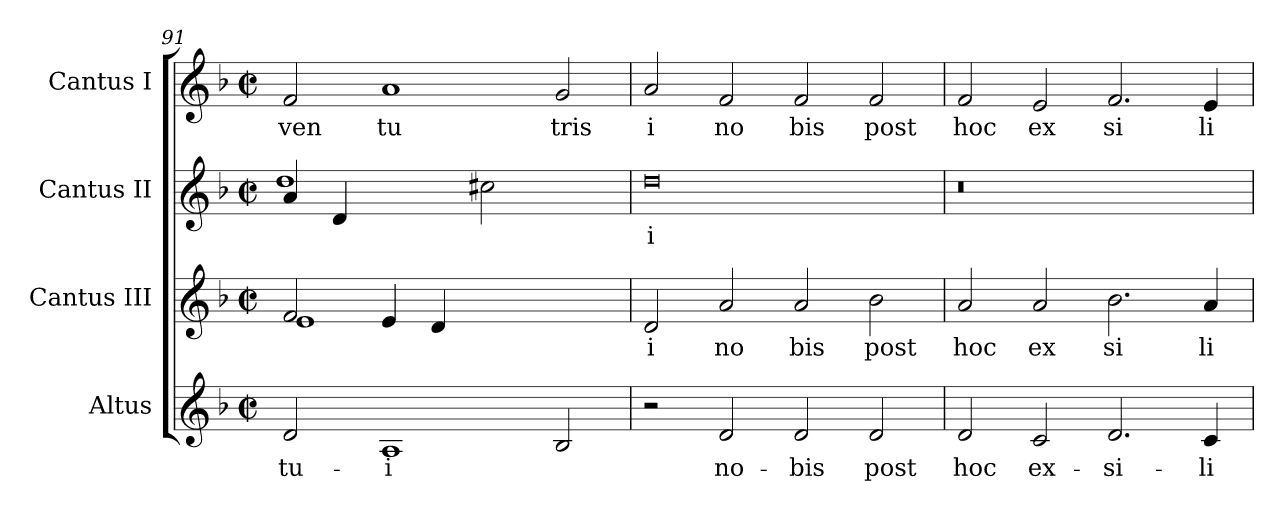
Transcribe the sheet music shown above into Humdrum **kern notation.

**kern	**text	**kern	**text	**kern	**text	**kern	**text
*part4	*part4	*part3	*part3	*part2	*part2	*part1	*part1
*staff4	*staff4	*staff3	*staff3	*staff2	*staff2	*staff1	*staff1
*I"Altus	*	*I"Cantus III	*	*I"Cantus II	*	*I"Cantus I	*
*clefG2	*	*clefG2	*	*clefG2	*	*clefG2	*
*k[b-]	*	*k[b-]	*	*k[b-]	*	*k[b-]	*
*F:	*	*F:	*	*F:	*	*F:	*
*M2/2	*	*M2/2	*	*M2/2	*	*M2/2	*
*met(c|)	*	*met(c|)	*	*met(c|)	*	*met(c|)	*
=91	=91	=91	=91	=91	=91	=91	=91
!	!LO:LY:b:cj	!	!	!	!	!	!LO:LY:b:cj
*	*	*^	*	*^	*	*	*
2d/	tu-	2f/	1e	.	4a/	1dd	.	2f/	ven
.	.	.	.	.	4d/	.	.	.	.
!	!LO:LY:b:cj	!	!	!	!	!	!	!	!LO:LY:b:cj
1A	-i	4e/	.	.	2ryy	.	.	1a	tu
.	.	4d/	.	.	.	.	.	.	.
.	.	1ryy	1ryy	.	1ryy	2cc#X\	.	.	.
!	!	!	!	!	!	!	!	!	!LO:LY:b:cj
2B-/	.	.	.	.	.	2ryy	.	2g/	tris
*	*	*v	*v	*	*	*	*	*	*
=92	=92	=92	=92	=92	=92	=92	=92	=92
!	!	!	!LO:LY:b:cj	!	!	!LO:LY:b:cj	!	!LO:LY:b:cj
*	*	*	*	*v	*v	*	*	*
2r	.	2d/	i	0dd	-i	2a/	i
!	!LO:LY:b:cj	!	!LO:LY:b:cj	!	!	!	!LO:LY:b:cj
2d/	no-	2a/	no	.	.	2f/	no
!	!LO:LY:b:cj	!	!LO:LY:b:cj	!	!	!	!LO:LY:b:cj
2d/	-bis	2a/	bis	.	.	2f/	bis
!	!LO:LY:b:cj	!	!LO:LY:b:cj	!	!	!	!LO:LY:b:cj
2d/	post	2b-\	post	.	.	2f/	post
=93	=93	=93	=93	=93	=93	=93	=93
!	!LO:LY:b:cj	!	!LO:LY:b:cj	!	!	!	!LO:LY:b:cj
2d/	hoc	2a/	hoc	0r	.	2f/	hoc
!	!LO:LY:b:cj	!	!LO:LY:b:cj	!	!	!	!LO:LY:b:cj
2c/	ex-	2a/	ex	.	.	2e/	ex
!	!LO:LY:b:cj	!	!LO:LY:b:cj	!	!	!	!LO:LY:b:cj
2.d/	-si-	2.b-\	si	.	.	2.f/	si
!	!LO:LY:b:cj	!	!LO:LY:b:cj	!	!	!	!LO:LY:b:cj
4c/	-li-	4a/	li	.	.	4e/	li
=	=	=	=	=	=	=	=
*-	*-	*-	*-	*-	*-	*-	*-
